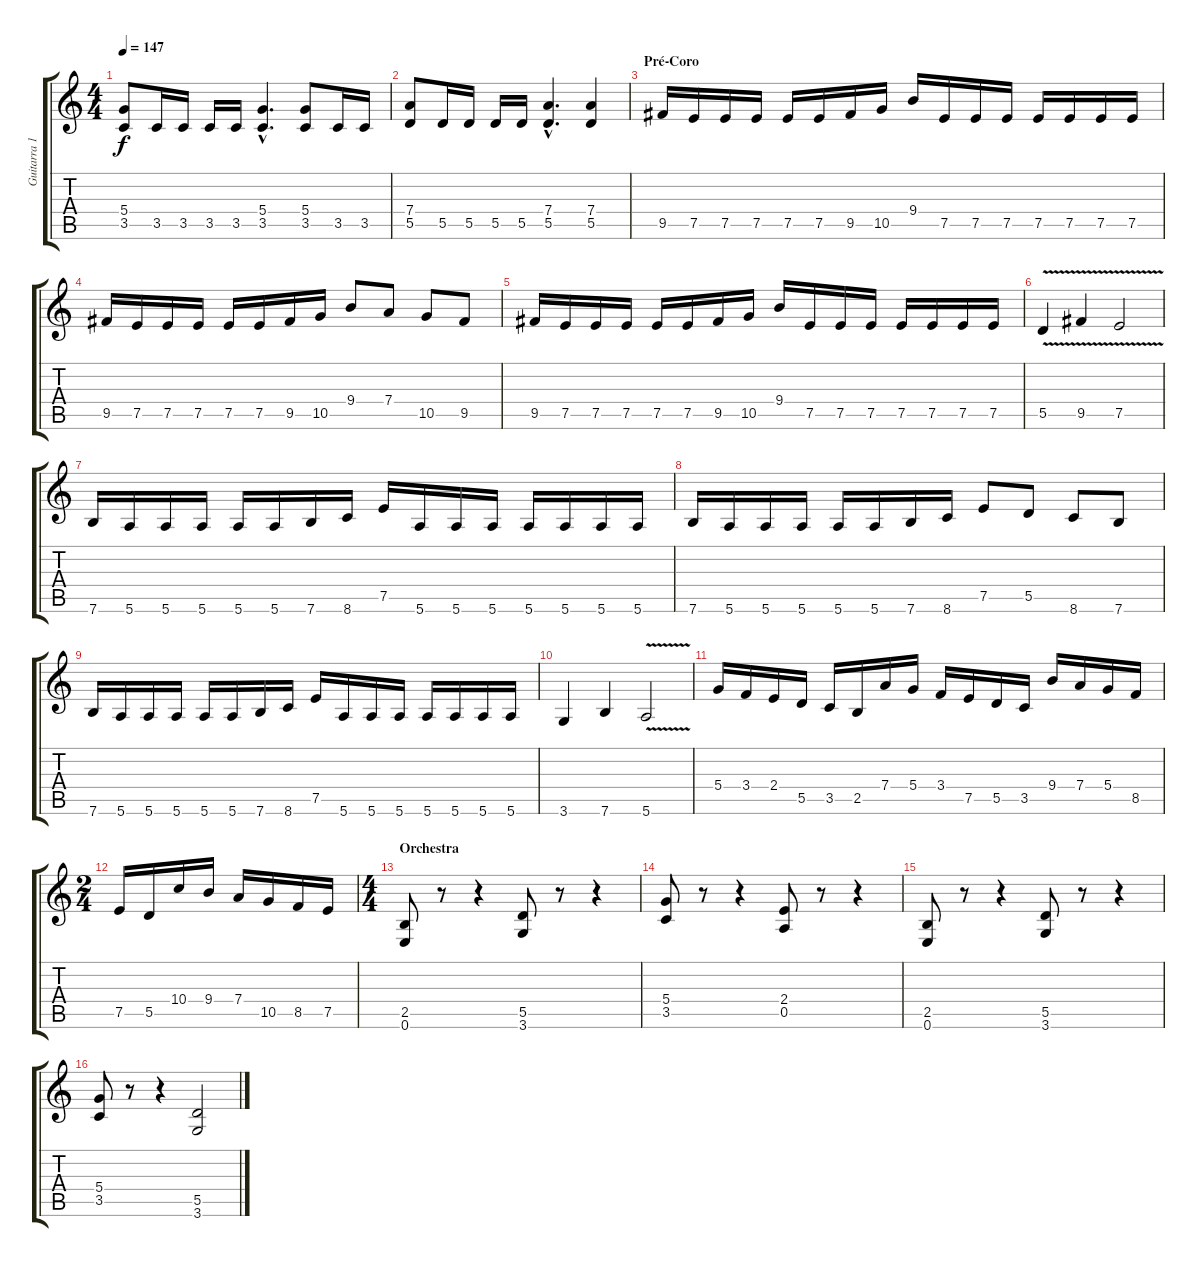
\track ("Guitarra 1" "Guitarra 1") {instrument overdrivenguitar}
\staff {score tabs}
\tuning (E4 B3 G3 D3 A2 E2) {hide}
\ts (4 4)
\tempo 147
\clef g2
\ks c
(5.4 3.5).8{dy f} 3.5.16 3.5.16 3.5.16 3.5.16 (5.4{hac} 3.5{hac}).4{d} (5.4 3.5).8 3.5.16 3.5.16 |
(7.4 5.5).8 5.5.16 5.5.16 5.5.16 5.5.16 (7.4{hac} 5.5{hac}).4{d} (7.4 5.5).4 |
\section ("" "Pré-Coro")
9.5.16 7.5.16 7.5.16 7.5.16 7.5.16 7.5.16 9.5.16 10.5.16 9.4.16 7.5.16 7.5.16 7.5.16 7.5.16 7.5.16 7.5.16 7.5.16 |
9.5.16 7.5.16 7.5.16 7.5.16 7.5.16 7.5.16 9.5.16 10.5.16 9.4.8 7.4.8 10.5.8 9.5.8 |
9.5.16 7.5.16 7.5.16 7.5.16 7.5.16 7.5.16 9.5.16 10.5.16 9.4.16 7.5.16 7.5.16 7.5.16 7.5.16 7.5.16 7.5.16 7.5.16 |
5.5{v}.4 9.5{v}.4 7.5{v}.2 |
7.6.16 5.6.16 5.6.16 5.6.16 5.6.16 5.6.16 7.6.16 8.6.16 7.5.16 5.6.16 5.6.16 5.6.16 5.6.16 5.6.16 5.6.16 5.6.16 |
7.6.16 5.6.16 5.6.16 5.6.16 5.6.16 5.6.16 7.6.16 8.6.16 7.5.8 5.5.8 8.6.8 7.6.8 |
7.6.16 5.6.16 5.6.16 5.6.16 5.6.16 5.6.16 7.6.16 8.6.16 7.5.16 5.6.16 5.6.16 5.6.16 5.6.16 5.6.16 5.6.16 5.6.16 |
3.6.4 7.6.4 5.6{v}.2 |
5.4.16 3.4.16 2.4.16 5.5.16 3.5.16 2.5.16 7.4.16 5.4.16 3.4.16 7.5.16 5.5.16 3.5.16 9.4.16 7.4.16 5.4.16 8.5.16 |
\ts (2 4)
7.5.16 5.5.16 10.4.16 9.4.16 7.4.16 10.5.16 8.5.16 7.5.16 |
\ts (4 4)
\section ("" "Orchestra")
(2.5 0.6).8 r.8 r.4 (5.5 3.6).8 r.8 r.4 |
(5.4 3.5).8 r.8 r.4 (2.4 0.5).8 r.8 r.4 |
(2.5 0.6).8 r.8 r.4 (5.5 3.6).8 r.8 r.4 |
(5.4 3.5).8 r.8 r.4 (5.5 3.6).2
